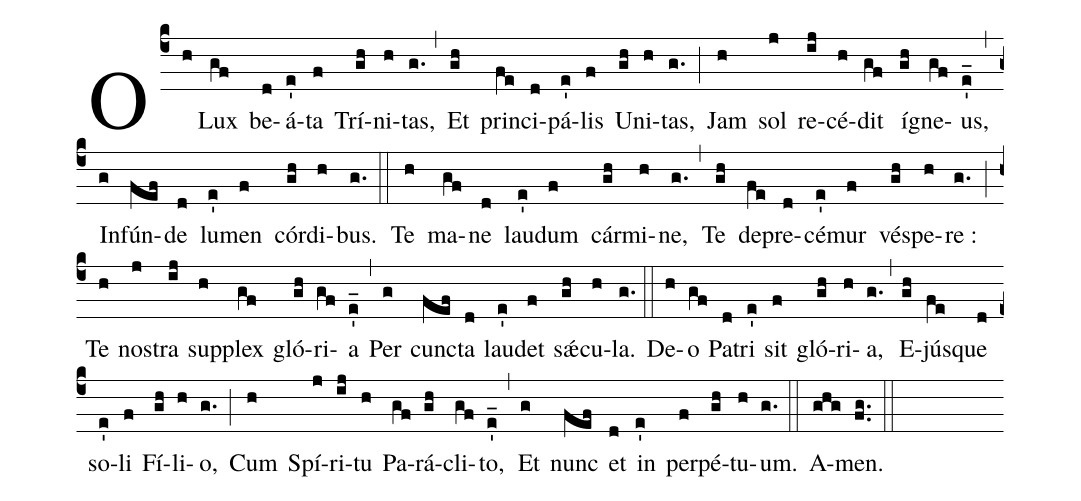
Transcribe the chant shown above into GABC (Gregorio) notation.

%%
(c4) O(h) Lux(gf) be(d)á(e')ta(f) Trí(gh)ni(h)tas,(g.) (,) Et(gh) prin(fe)ci(d)pá(e')lis(f) U(gh)ni(h)tas,(g.) (;) Jam(h) sol(j) re(ij)cé(h)dit(gf) í(gh)gne(gf)us,(e_') (,) In(g)fún(fef)de(d) lu(e')men(f) cór(gh)di(h)bus.(g.) (::)

Te(h) ma(gf)ne(d) lau(e')dum(f) cár(gh)mi(h)ne,(g.) (,) Te(gh) de(fe)pre(d)cé(e')mur(f) vés(gh)pe(h)re :(g.) (;) Te(h) nos(j)tra(ij) sup(h)plex(gf) gló(gh)ri(gf)a(e_') (,) Per(g) cunc(fef)ta(d) lau(e')det(f) s<sp>'ae</sp>(gh)cu(h)la.(g.) (::)

De(h)o(gf) Pa(d)tri(e') sit(f) gló(gh)ri(h)a,(g.) (,) E(gh)jús(fe)que(d) so(e')li(f) Fí(gh)li(h)o,(g.) (;) Cum(h) Spí(j)ri(ij)tu(h) Pa(gf)rá(gh)cli(gf)to,(e_') (,) Et(g) nunc(fef) et(d) in(e') per(f)pé(gh)tu(h)um.(g.) (::) A(ghg)men.(f.g.) (::)
